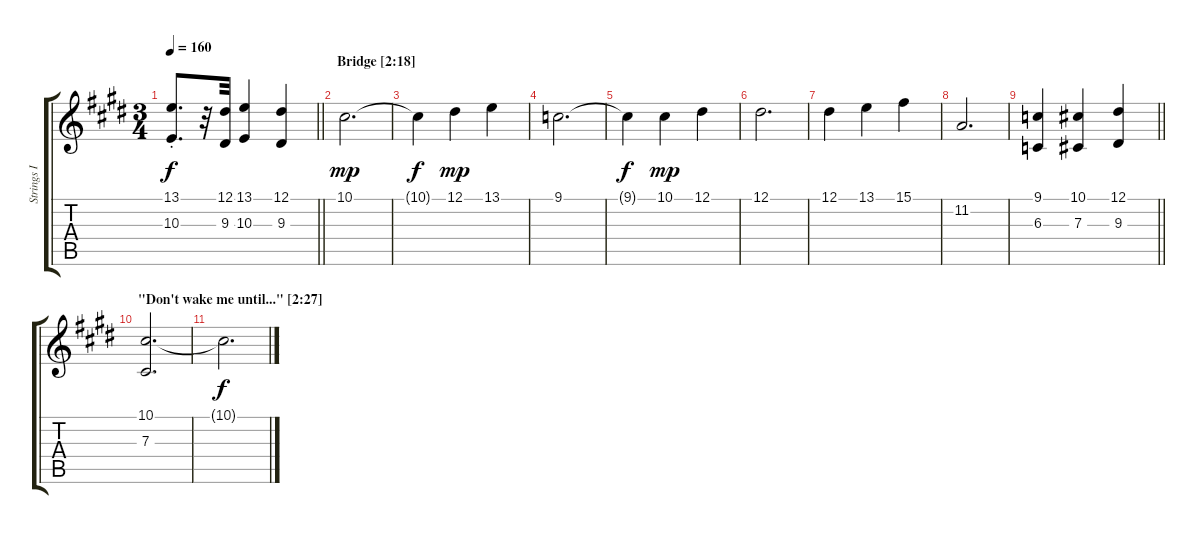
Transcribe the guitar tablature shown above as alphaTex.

\track ("Strings I" "Strings I") {instrument stringensemble1}
\staff {score tabs}
\tuning (Eb4 Bb3 Gb3 Db3 Ab2 Db2) {hide}
\ts (3 4)
\tempo 160
\clef g2
\barLineRight lightlight
\ks c#minor
(13.1{st} 10.3{st}).8{d dy f} r.32 (12.1 9.3).32 (13.1 10.3).4 (12.1 9.3).4 |
\section ("" "Bridge [2:18]")
10.1.2{d dy mp} |
10.1{t}.4{dy f} 12.1.4{dy mp} 13.1.4 |
9.1.2{d} |
9.1{t}.4{dy f} 10.1.4{dy mp} 12.1.4 |
12.1.2{d} |
12.1.4 13.1.4 15.1.4 |
11.2.2{d} |
\barLineRight lightlight
(9.1 6.3).4 (10.1 7.3).4 (12.1 9.3).4 |
\section ("" "\"Don't wake me until...\" [2:27]")
(10.1 7.3).2{d volume 0} |
10.1{t}.2{d dy f}
